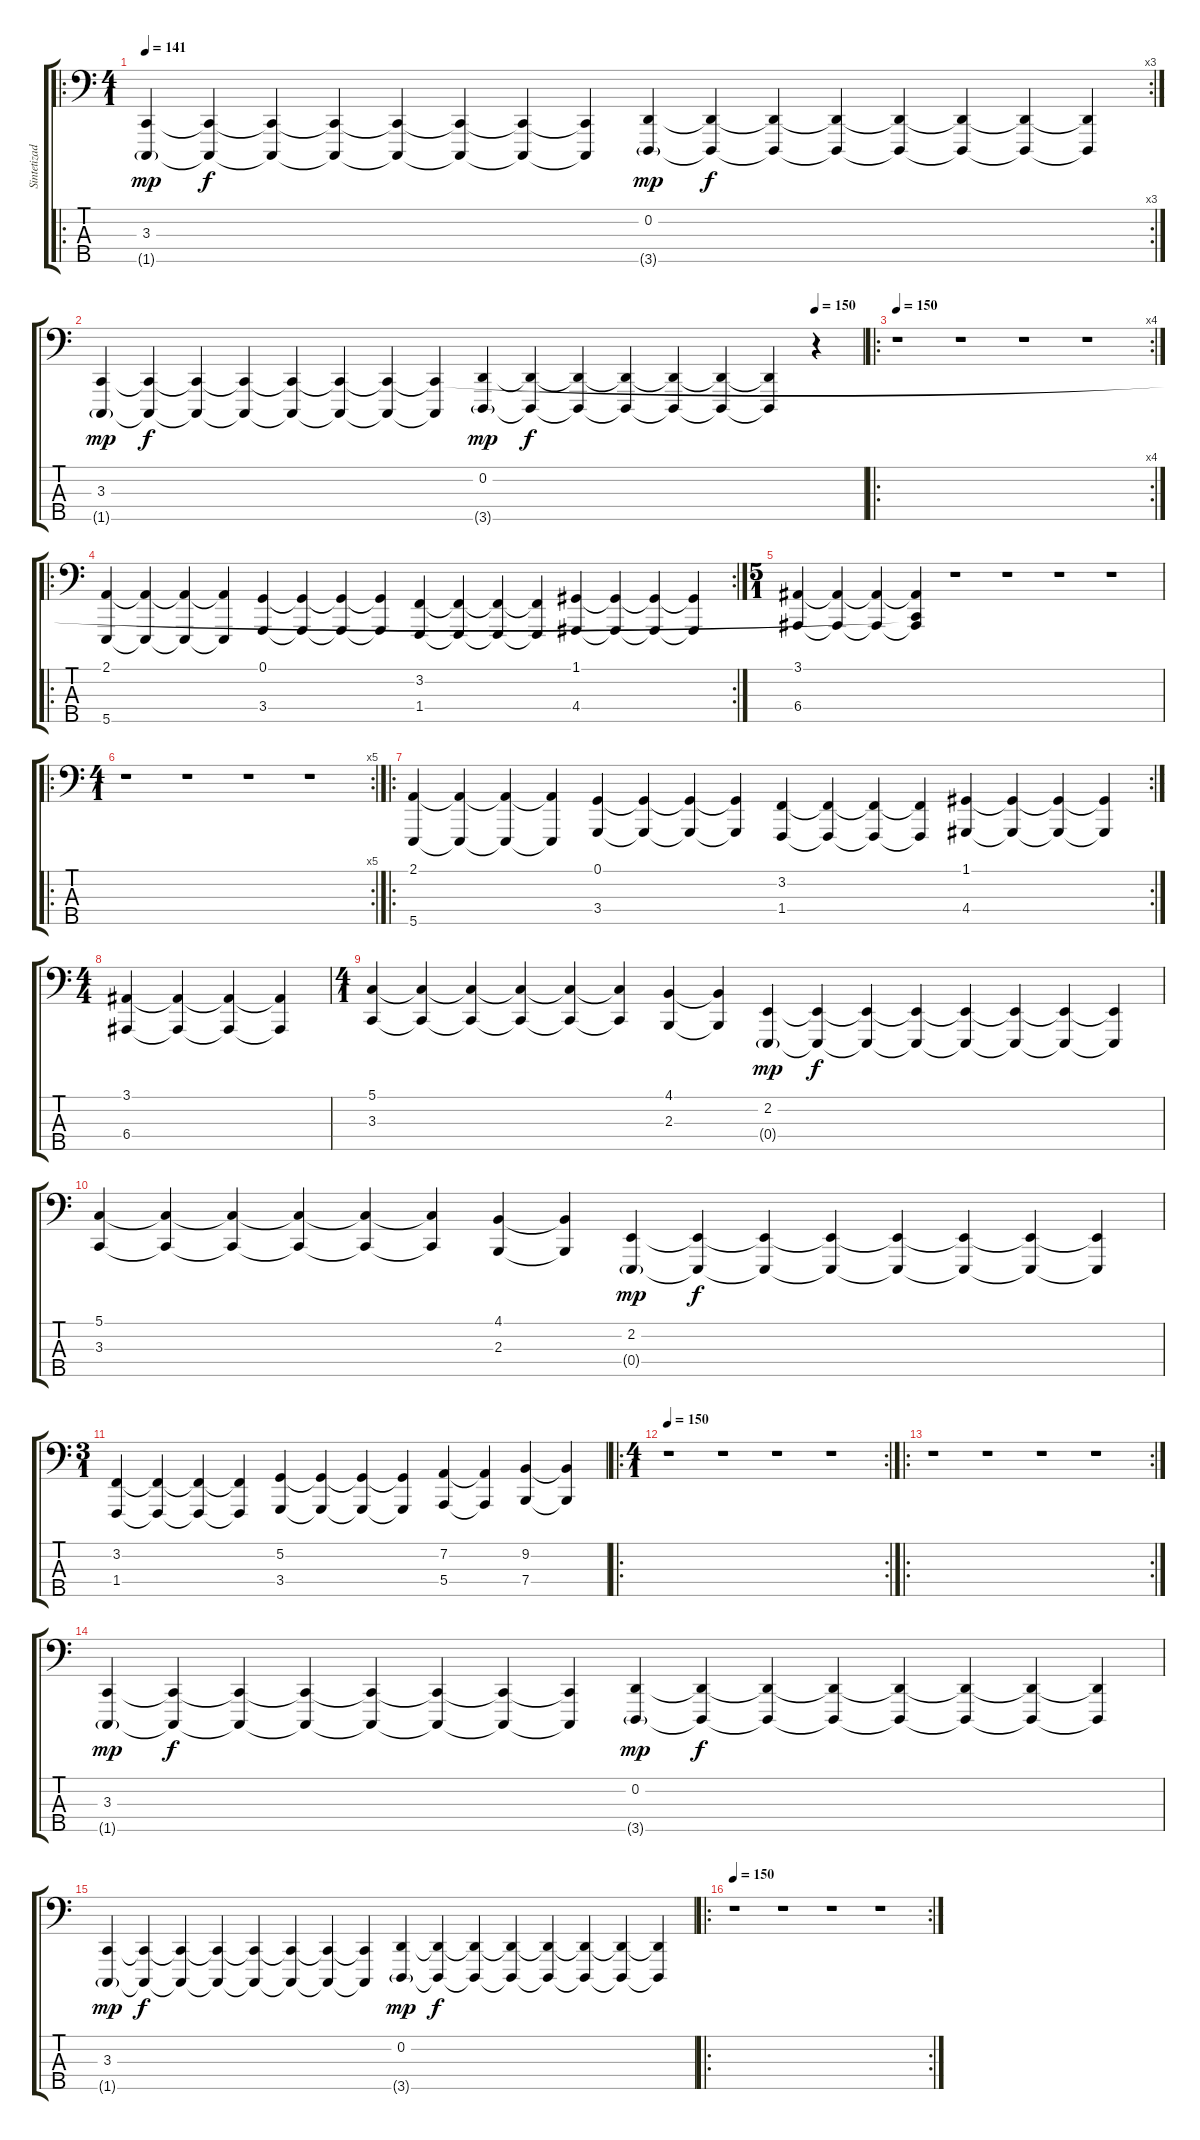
\track ("Sintetizador 1" "Sintetizad") {instrument synthbrass1}
\staff {score tabs}
\tuning (G2 D2 A1 E1 B0) {hide}
\ro
\rc 3
\ts (4 1)
\tempo 141
\clef f4
\ks c
(3.3 1.5{g}).4{dy mp instrument synthbrass1} (3.3{t} 1.5{t}).4{dy f} (3.3{t} 1.5{t}).4 (3.3{t} 1.5{t}).4 (3.3{t} 1.5{t}).4 (3.3{t} 1.5{t}).4 (3.3{t} 1.5{t}).4 (3.3{t} 1.5{t}).4 (0.2 3.5{g}).4{dy mp} (0.2{t} 3.5{t}).4{dy f} (0.2{t} 3.5{t}).4 (0.2{t} 3.5{t}).4 (0.2{t} 3.5{t}).4 (0.2{t} 3.5{t}).4 (0.2{t} 3.5{t}).4 (0.2{t} 3.5{t}).4 |
\tempo (150 0.9375)
(3.3 1.5{g}).4{dy mp} (3.3{t} 1.5{t}).4{dy f} (3.3{t} 1.5{t}).4 (3.3{t} 1.5{t}).4 (3.3{t} 1.5{t}).4 (3.3{t} 1.5{t}).4 (3.3{t} 1.5{t}).4 (3.3{t} 1.5{t}).4 (0.2 3.5{g}).4{dy mp} (0.2{t} 3.5{t}).4{dy f} (0.2{t} 3.5{t}).4 (0.2{t} 3.5{t}).4 (0.2{t} 3.5{t}).4 (0.2{t} 3.5{t}).4 (0.2{t} 3.5{t}).4 r.4 |
\ro
\rc 4
\tempo 150
r.1 r.1 r.1 r.1 |
\ro
\rc 2
(2.1 5.5).4{volume 13} (2.1{t} 5.5{t}).4 (2.1{t} 5.5{t}).4 (2.1{t} 5.5{t}).4 (0.1 3.4).4 (0.1{t} 3.4{t}).4 (0.1{t} 3.4{t}).4 (0.1{t} 3.4{t}).4 (3.2 1.4).4 (3.2{t} 1.4{t}).4 (3.2{t} 1.4{t}).4 (3.2{t} 1.4{t}).4 (1.1 4.4).4 (1.1{t} 4.4{t}).4 (1.1{t} 4.4{t}).4 (1.1{t} 4.4{t}).4 |
\ts (5 1)
(3.1 6.4).4 (3.1{t} 6.4{t}).4 (3.1{t} 6.4{t}).4 (3.1{t} 3.3{t} 6.4{t}).4 r.1 r.1 r.1 r.1 |
\ro
\rc 5
\ts (4 1)
r.1 r.1 r.1 r.1 |
\ro
\rc 2
(2.1 5.5).4{volume 13} (2.1{t} 5.5{t}).4 (2.1{t} 5.5{t}).4 (2.1{t} 5.5{t}).4 (0.1 3.4).4 (0.1{t} 3.4{t}).4 (0.1{t} 3.4{t}).4 (0.1{t} 3.4{t}).4 (3.2 1.4).4 (3.2{t} 1.4{t}).4 (3.2{t} 1.4{t}).4 (3.2{t} 1.4{t}).4 (1.1 4.4).4 (1.1{t} 4.4{t}).4 (1.1{t} 4.4{t}).4 (1.1{t} 4.4{t}).4 |
\ts (4 4)
(3.1 6.4).4 (3.1{t} 6.4{t}).4 (3.1{t} 6.4{t}).4 (3.1{t} 6.4{t}).4 |
\ts (4 1)
(5.1 3.3).4{volume 14} (5.1{t} 3.3{t}).4 (5.1{t} 3.3{t}).4 (5.1{t} 3.3{t}).4 (5.1{t} 3.3{t}).4 (5.1{t} 3.3{t}).4 (4.1 2.3).4 (4.1{t} 2.3{t}).4 (2.2 0.4{g}).4{dy mp} (2.2{t} 0.4{t}).4{dy f} (2.2{t} 0.4{t}).4 (2.2{t} 0.4{t}).4 (2.2{t} 0.4{t}).4 (2.2{t} 0.4{t}).4 (2.2{t} 0.4{t}).4 (2.2{t} 0.4{t}).4 |
(5.1 3.3).4 (5.1{t} 3.3{t}).4 (5.1{t} 3.3{t}).4 (5.1{t} 3.3{t}).4 (5.1{t} 3.3{t}).4 (5.1{t} 3.3{t}).4 (4.1 2.3).4 (4.1{t} 2.3{t}).4 (2.2 0.4{g}).4{dy mp} (2.2{t} 0.4{t}).4{dy f} (2.2{t} 0.4{t}).4 (2.2{t} 0.4{t}).4 (2.2{t} 0.4{t}).4 (2.2{t} 0.4{t}).4 (2.2{t} 0.4{t}).4 (2.2{t} 0.4{t}).4 |
\ts (3 1)
(3.2 1.4).4 (3.2{t} 1.4{t}).4 (3.2{t} 1.4{t}).4 (3.2{t} 1.4{t}).4 (5.2 3.4).4 (5.2{t} 3.4{t}).4 (5.2{t} 3.4{t}).4 (5.2{t} 3.4{t}).4 (7.2 5.4).4 (7.2{t} 5.4{t}).4 (9.2 7.4).4 (9.2{t} 7.4{t}).4 |
\ro
\rc 2
\ts (4 1)
\tempo 150
r.1 r.1 r.1 r.1 |
\ro
\rc 2
r.1 r.1 r.1 r.1 |
(3.3 1.5{g}).4{dy mp volume 16} (3.3{t} 1.5{t}).4{dy f} (3.3{t} 1.5{t}).4 (3.3{t} 1.5{t}).4 (3.3{t} 1.5{t}).4 (3.3{t} 1.5{t}).4 (3.3{t} 1.5{t}).4 (3.3{t} 1.5{t}).4 (0.2 3.5{g}).4{dy mp} (0.2{t} 3.5{t}).4{dy f} (0.2{t} 3.5{t}).4 (0.2{t} 3.5{t}).4 (0.2{t} 3.5{t}).4 (0.2{t} 3.5{t}).4 (0.2{t} 3.5{t}).4 (0.2{t} 3.5{t}).4 |
(3.3 1.5{g}).4{dy mp volume 16} (3.3{t} 1.5{t}).4{dy f} (3.3{t} 1.5{t}).4 (3.3{t} 1.5{t}).4 (3.3{t} 1.5{t}).4 (3.3{t} 1.5{t}).4 (3.3{t} 1.5{t}).4 (3.3{t} 1.5{t}).4 (0.2 3.5{g}).4{dy mp} (0.2{t} 3.5{t}).4{dy f} (0.2{t} 3.5{t}).4 (0.2{t} 3.5{t}).4 (0.2{t} 3.5{t}).4 (0.2{t} 3.5{t}).4 (0.2{t} 3.5{t}).4 (0.2{t} 3.5{t}).4 |
\ro
\rc 2
\tempo 150
r.1 r.1 r.1 r.1
